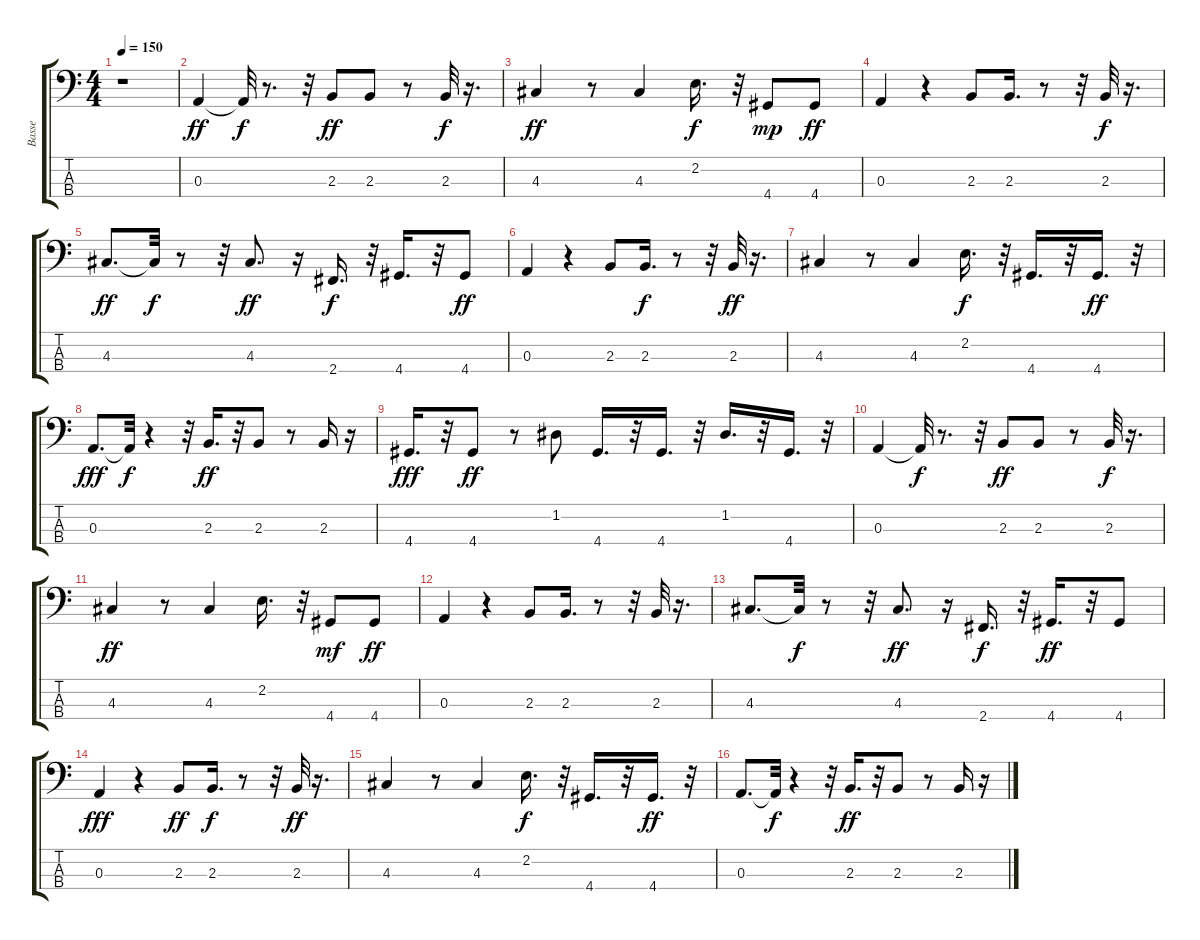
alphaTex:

\track ("Basse" "Basse") {instrument electricbassfinger}
\staff {score tabs}
\tuning (G2 D2 A1 E1) {hide}
\ts (4 4)
\tempo 150
\clef f4
\ks c
r.1{dy ff instrument electricbassfinger} |
0.3.4 0.3{t}.32{dy f} r.8{d} r.32 2.3.8{dy ff} 2.3.8 r.8 2.3.32{dy f} r.16{d} |
4.3.4{dy ff} r.8 4.3.4 2.2.16{d dy f} r.32 4.4.8{dy mp} 4.4.8{dy ff} |
0.3.4 r.4 2.3.8 2.3.16{d} r.8 r.32 2.3.32{dy f} r.16{d} |
4.3.8{d dy ff} 4.3{t}.32{dy f} r.8 r.32 4.3.8{d dy ff} r.16 2.4.16{d dy f} r.32 4.4.16{d} r.32 4.4.8{dy ff} |
0.3.4 r.4 2.3.8 2.3.16{d dy f} r.8 r.32 2.3.32{dy ff} r.16{d} |
4.3.4 r.8 4.3.4 2.2.16{d dy f} r.32 4.4.16{d} r.32 4.4.16{d dy ff} r.32 |
0.3.8{d dy fff} 0.3{t}.32{dy f} r.4 r.32 2.3.16{d dy ff} r.32 2.3.8 r.8 2.3.16 r.16 |
4.4.16{d dy fff} r.32 4.4.8{dy ff} r.8 1.2.8 4.4.16{d} r.32 4.4.16{d} r.32 1.2.16{d} r.32 4.4.16{d} r.32 |
0.3.4 0.3{t}.32{dy f} r.8{d} r.32 2.3.8{dy ff} 2.3.8 r.8 2.3.32{dy f} r.16{d} |
4.3.4{dy ff} r.8 4.3.4 2.2.16{d} r.32 4.4.8{dy mf} 4.4.8{dy ff} |
0.3.4 r.4 2.3.8 2.3.16{d} r.8 r.32 2.3.32 r.16{d} |
4.3.8{d} 4.3{t}.32{dy f} r.8 r.32 4.3.8{d dy ff} r.16 2.4.16{d dy f} r.32 4.4.16{d dy ff} r.32 4.4.8 |
0.3.4{dy fff} r.4 2.3.8{dy ff} 2.3.16{d dy f} r.8 r.32 2.3.32{dy ff} r.16{d} |
4.3.4 r.8 4.3.4 2.2.16{d dy f} r.32 4.4.16{d} r.32 4.4.16{d dy ff} r.32 |
0.3.8{d} 0.3{t}.32{dy f} r.4 r.32 2.3.16{d dy ff} r.32 2.3.8 r.8 2.3.16 r.16
